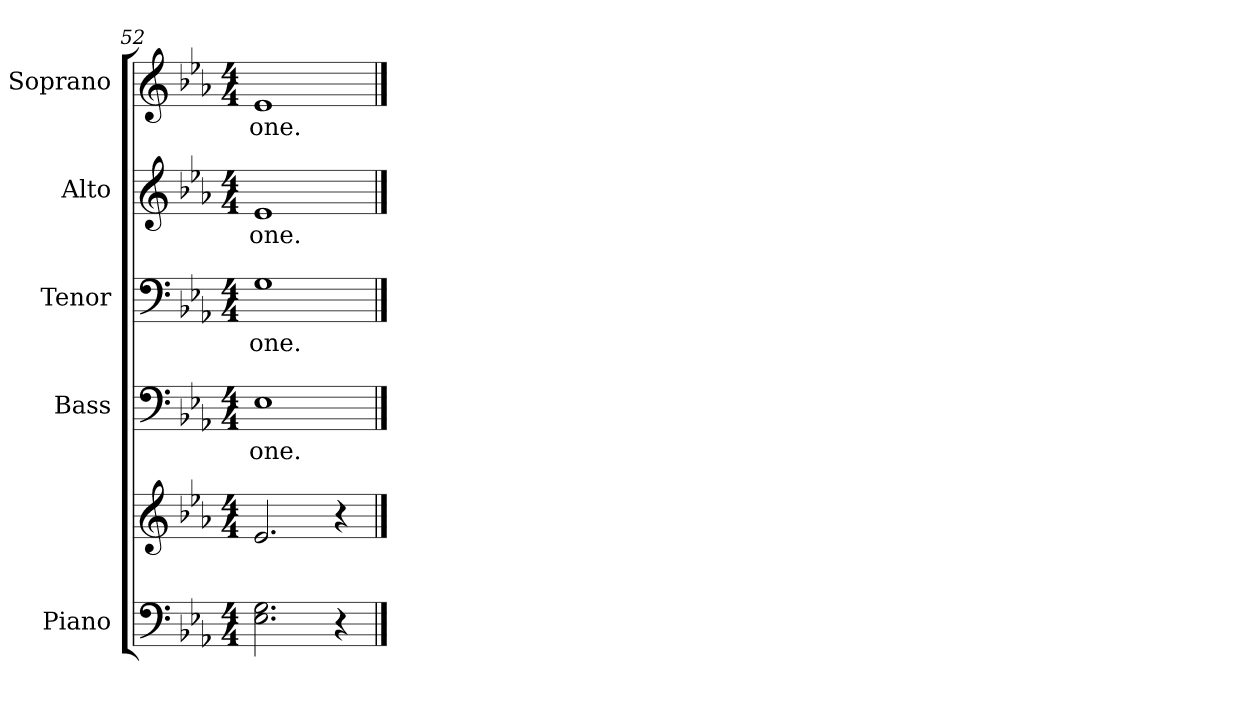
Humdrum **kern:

**kern	**kern	**kern	**text	**kern	**text	**kern	**text	**kern	**text
*part5	*part5	*part4	*part4	*part3	*part3	*part2	*part2	*part1	*part1
*staff6	*staff5	*staff4	*staff4	*staff3	*staff3	*staff2	*staff2	*staff1	*staff1
*I"Piano	*	*I"Bass	*	*I"Tenor	*	*I"Alto	*	*I"Soprano	*
*I'Pno.	*	*I'B.	*	*I'T.	*	*I'A.	*	*I'S.	*
!!LO:PB:g=z
*clefF4	*clefG2	*clefF4	*	*clefF4	*	*clefG2	*	*clefG2	*
*k[b-e-a-]	*k[b-e-a-]	*k[b-e-a-]	*	*k[b-e-a-]	*	*k[b-e-a-]	*	*k[b-e-a-]	*
*E-:	*E-:	*E-:	*	*E-:	*	*E-:	*	*E-:	*
*M4/4	*M4/4	*M4/4	*	*M4/4	*	*M4/4	*	*M4/4	*
=52	=52	=52	=52	=52	=52	=52	=52	=52	=52
!	!	!	!LO:LY:b:color=#000000	!	!	!	!	!	!
!	!	!	!	!	!LO:LY:b:color=#000000	!	!	!	!
!	!	!	!	!	!	!	!LO:LY:b:color=#000000	!	!
!	!	!	!	!	!	!	!	!	!LO:LY:b:color=#000000
2.E-i\ 2.Gi	2.e-i/	1E-i	one.	1Gi	one.	1e-i	one.	1e-i	one.
4r	4r	.	.	.	.	.	.	.	.
==	==	==	==	==	==	==	==	==	==
*-	*-	*-	*-	*-	*-	*-	*-	*-	*-
